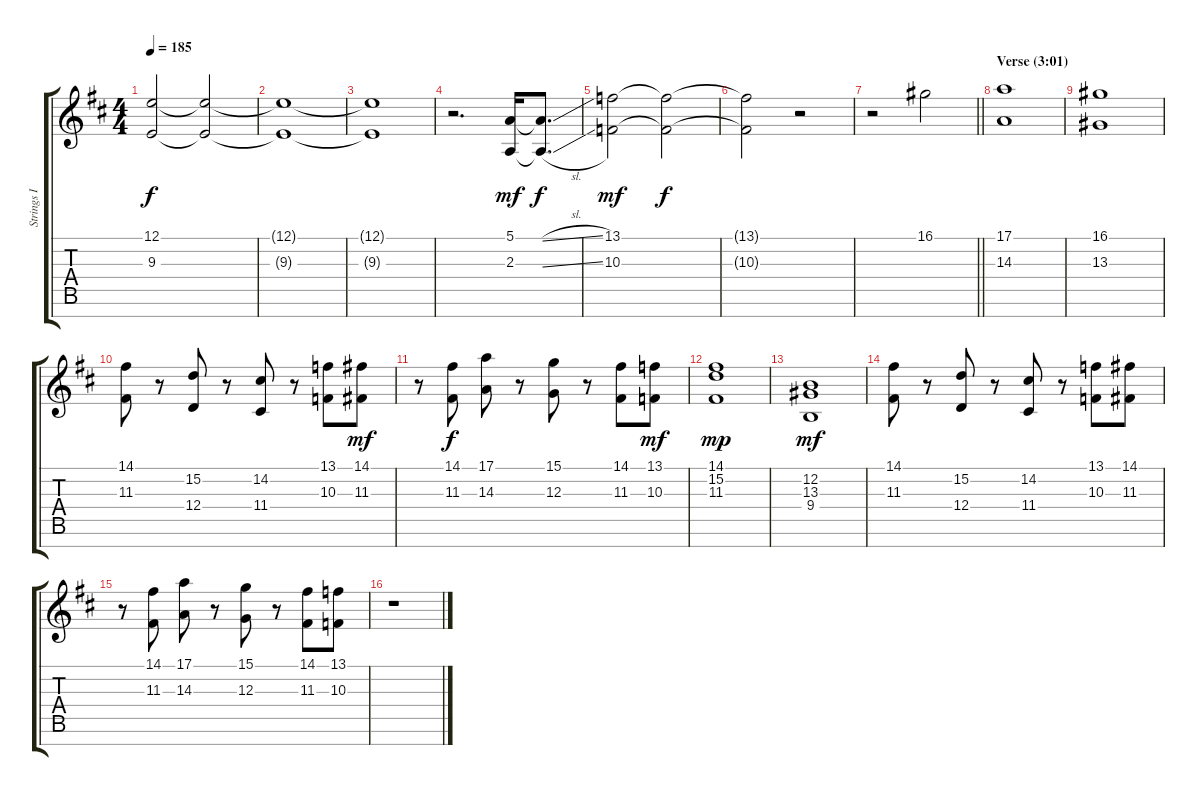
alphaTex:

\track ("Strings I" "Strings I") {instrument stringensemble1}
\staff {score tabs}
\tuning (E4 B3 G3 D3 A2 E2 B1) {hide}
\ts (4 4)
\tempo 185
\clef g2
\ks bminor
(12.1 9.3).2{dy f} (12.1{t} 9.3{t}).2{volume 3} |
(12.1{t} 9.3{t}).1 |
(12.1{t} 9.3{t}).1 |
r.2{d} (5.1 2.3).16{dy mf volume 11} (5.1{sl t} 2.3{sl t}).8{d dy f} |
(13.1 10.3).2{dy mf} (13.1{t} 10.3{t}).2{dy f volume 3} |
(13.1{t} 10.3{t}).2 r.2 |
\barLineRight lightlight
r.2 16.1.2{volume 9} |
\section ("" "Verse (3:01)")
(17.1 14.3).1{volume 9} |
(16.1 13.3).1 |
(14.1 11.3).8 r.8 (15.2 12.4).8 r.8 (14.2 11.4).8 r.8 (13.1 10.3).8 (14.1 11.3).8{dy mf} |
r.8 (14.1 11.3).8{dy f} (17.1 14.3).8 r.8 (15.1 12.3).8 r.8 (14.1 11.3).8 (13.1 10.3).8{dy mf} |
(14.1 15.2 11.3).1{dy mp instrument tremolostrings} |
(12.2 13.3 9.4).1{dy mf} |
(14.1 11.3).8{volume 13 instrument stringensemble1} r.8 (15.2 12.4).8 r.8 (14.2 11.4).8 r.8 (13.1 10.3).8 (14.1 11.3).8 |
r.8 (14.1 11.3).8 (17.1 14.3).8 r.8 (15.1 12.3).8 r.8 (14.1 11.3).8 (13.1 10.3).8 |
r.1
